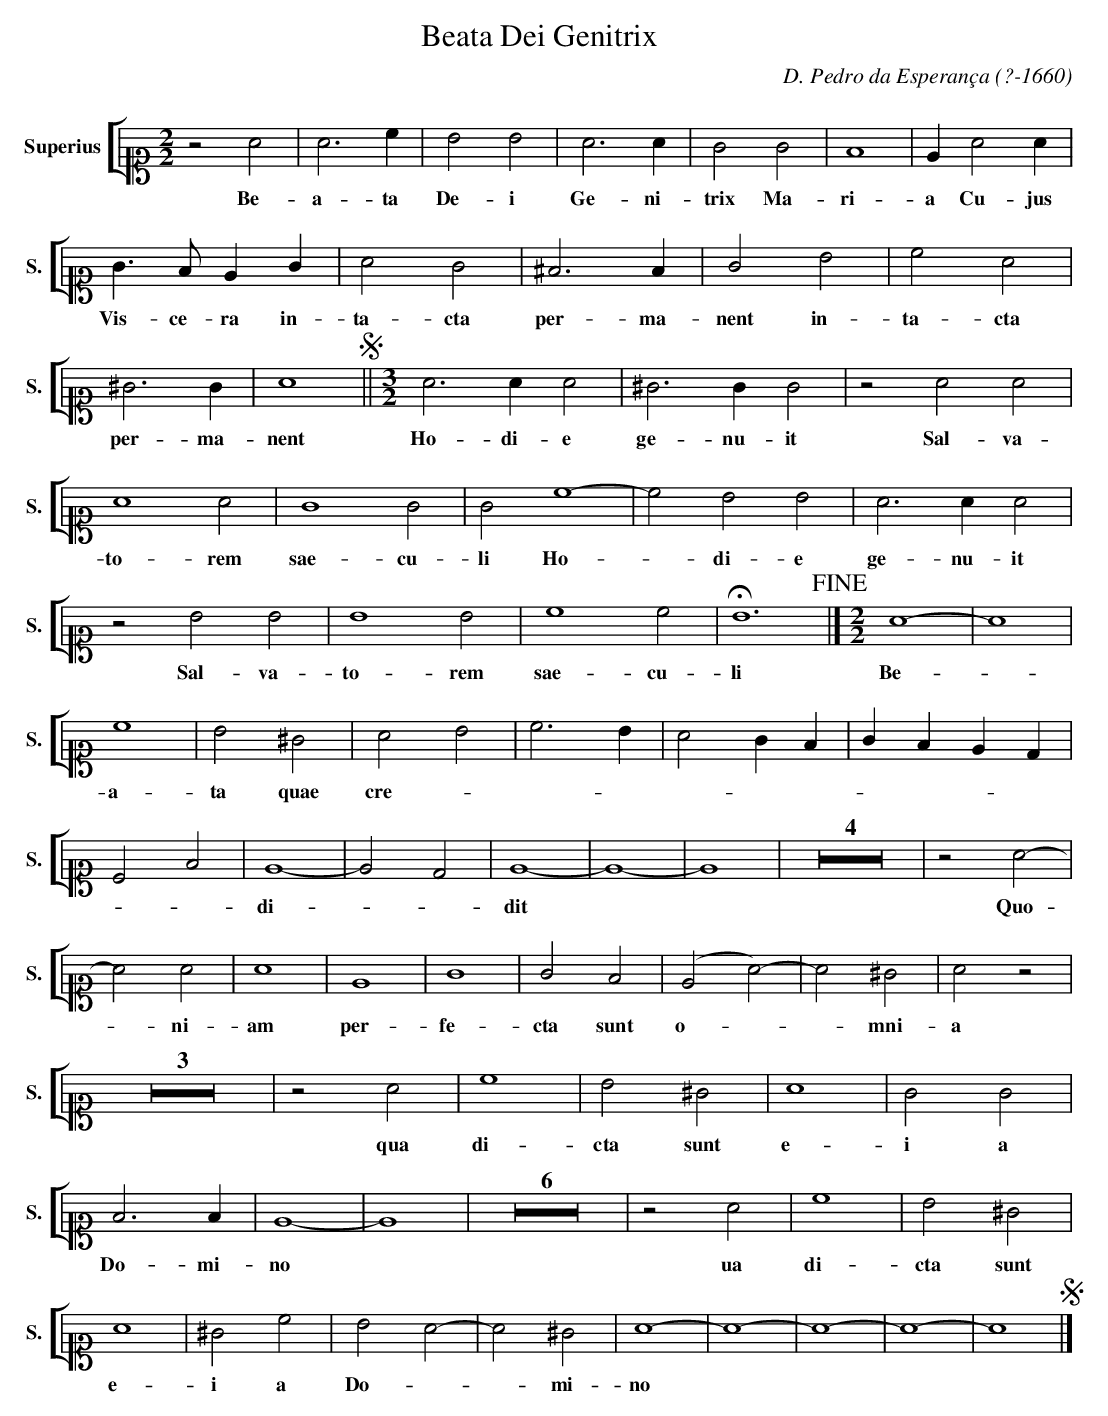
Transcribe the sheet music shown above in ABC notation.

X:1
T:Beata Dei Genitrix
C:D. Pedro da Esperan\,ca (?-1660)
M:2/2
L:1/2
K:C
V: 5 clef=alto1 name="Superius" sname="S."
%%staves [ 5 ]
   zA|A>c|BB|A>A|GG|F2|E/AA/|G/> F/ E/ G/ | AG| ^F>F| GB|cA|^G>G|A2 !segno!|| \
w:Be-a-ta De-i Ge-ni-trix Ma-ri-a Cu-jus Vis-ce-ra in-ta-cta per-ma-nent in-ta-cta per-ma-nent
  [M:3/2]A>AA|^G>GG|zAA|A2A|G2G|Gc2-|cBB|A>AA|zBB|B2B|c2c|!fermata!B3!fine!|] \
w: Ho-di-e ge-nu-it Sal-va-to-rem sae-cu-li Ho--di-e ge-nu-it Sal-va-to-rem sae-cu-li
   [M:2/2] A2-| A2 | c2 | B ^G| AB | c>B| A G/F/ | G/F/E/D/ | CF|E2-|ED|E2-|E2-|E2| Z4| \
w: Be--a-ta quae cre-------------di---dit
   zA-|AA|A2|E2|G2|GF|(EA-)|A^G|Az|Z3| \
w: Quo--ni-am  per-fe-cta sunt o---mni-a
   zA|c2|B^G|A2| GG|F>F|E2-|E2|Z6| \
w: qua di-cta sunt e-i a Do-mi-no
   zA|c2|B^G|A2|^Gc|BA-|A^G|A2-|A2-|A2-|A2-|A2 !segno! |] \
w: ua di-cta sunt e-i a Do---mi-no
